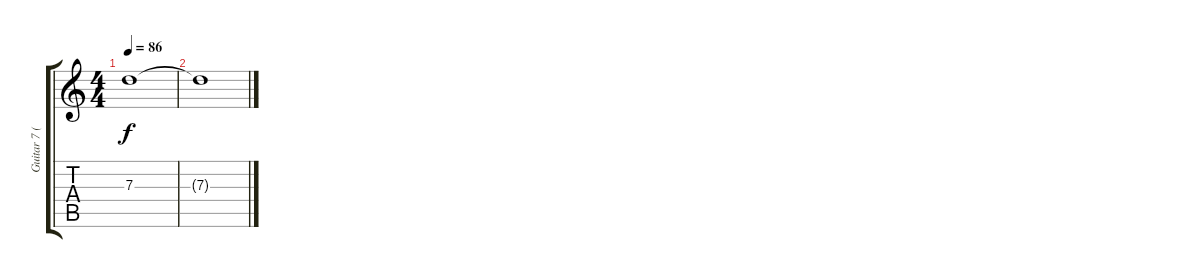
\track ("Guitar 7 (With Slide!!)" "Guitar 7 (") {instrument acousticguitarnylon}
\staff {score tabs}
\tuning (E4 B3 G3 D3 A2 E2) {hide}
\ts (4 4)
\tempo 86
\clef g2
\ks c
7.3{t}.1{dy f} |
7.3{t}.1
